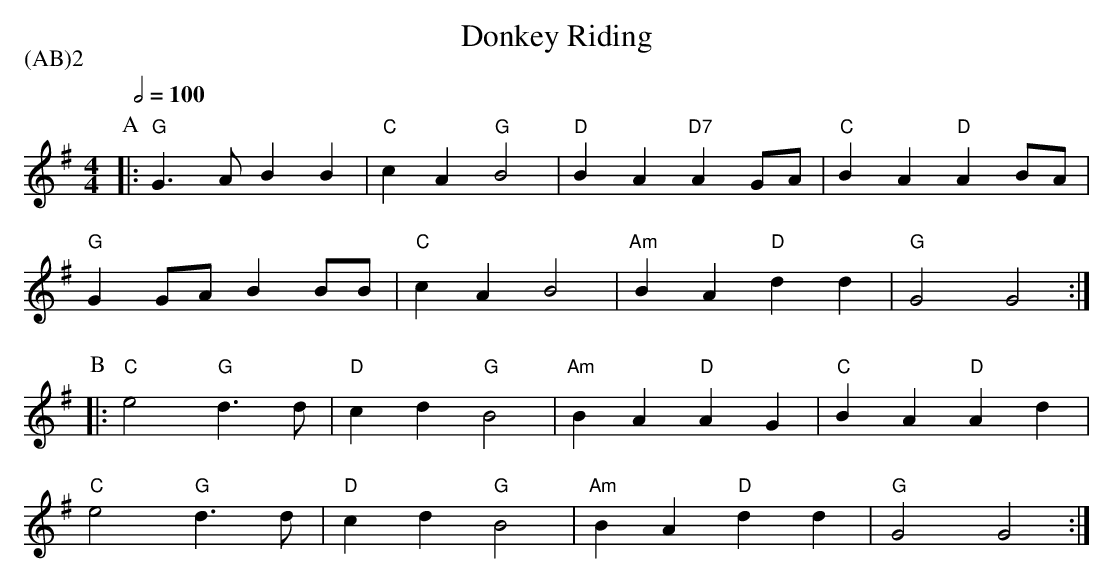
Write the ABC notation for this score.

X:1
T: Donkey Riding
P:(AB)2
M: 4/4
L: 1/4
Q:1/2=100
K:G
V:1
P:A
|: "G"G>A BB    | "C"cA "G"B2    | "D"BA "D7"AG/A/ | "C"BA "D" AB/A/ |
 "G"GG/A/ BB/B/ | "C" cAB2       | "Am"BA "D"dd    | "G" G2G2       :|
P:B
|: "C"e2 "G"d>d | "D"cd  "G"B2   | "Am"BA  "D"AG   | "C"BA  "D"Ad    |
"C"e2 "G"d>d    | "D"cd  "G"B2   | "Am"BA  "D"dd   | "G" G2G2       :|
